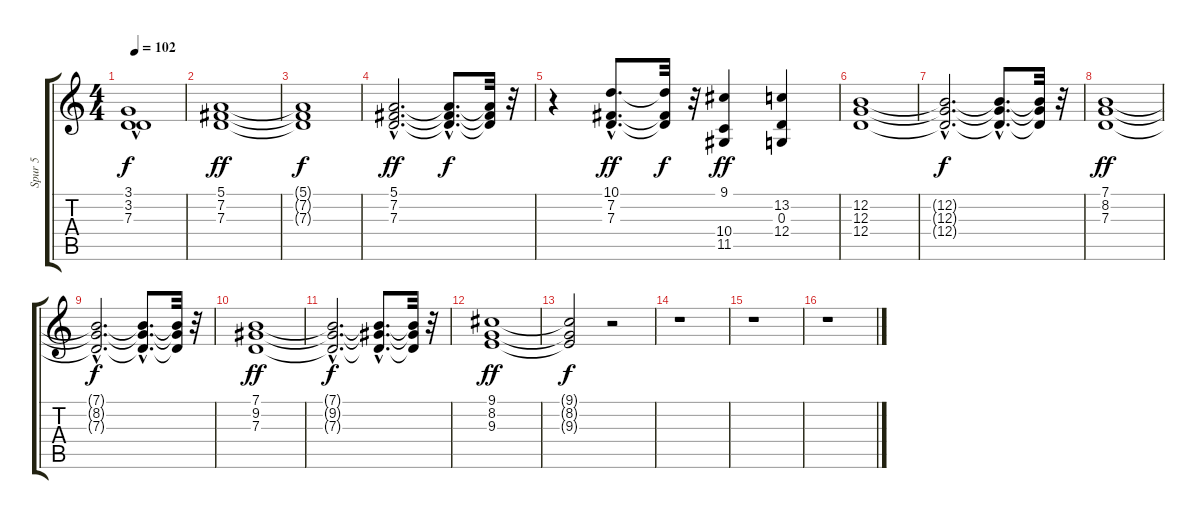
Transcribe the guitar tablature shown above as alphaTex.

\track ("Spur 5" "Spur 5") {instrument choiraahs}
\staff {score tabs}
\tuning (E4 B3 G3 D3 A2 E2) {hide}
\ts (4 4)
\tempo 102
\clef g2
\ks c
(3.1{t} 3.2{t} 7.3{hac t}).1{dy f} |
(5.1 7.2 7.3).1{dy ff} |
(5.1{t} 7.2{t} 7.3{t}).1{dy f} |
(5.1{hac} 7.2{hac} 7.3{hac}).2{d dy ff} (5.1{hac t} 7.2{hac t} 7.3{hac t}).8{d dy f} (5.1{t} 7.2{t} 7.3{t}).32 r.32 |
r.4 (10.1{hac} 7.2{hac} 7.3{hac}).8{d dy ff} (10.1{t} 7.2{t} 7.3{t}).32{dy f} r.32 (9.1 10.4 11.5).4{dy ff} (13.2 0.3 12.4).4 |
(12.2 12.3 12.4).1 |
(12.2{hac t} 12.3{hac t} 12.4{hac t}).2{d dy f} (12.2{hac t} 12.3{hac t} 12.4{hac t}).8{d} (12.2{t} 12.3{t} 12.4{t}).32 r.32 |
(7.1 8.2 7.3).1{dy ff} |
(7.1{hac t} 8.2{hac t} 7.3{hac t}).2{d dy f} (7.1{hac t} 8.2{hac t} 7.3{hac t}).8{d} (7.1{t} 8.2{t} 7.3{t}).32 r.32 |
(7.1 9.2 7.3).1{dy ff} |
(7.1{hac t} 9.2{hac t} 7.3{hac t}).2{d dy f} (7.1{hac t} 9.2{hac t} 7.3{hac t}).8{d} (7.1{t} 9.2{t} 7.3{t}).32 r.32 |
(9.1 8.2 9.3).1{dy ff} |
(9.1{t} 8.2{t} 9.3{t}).2{dy f} r.2 |
r.1 |
r.1 |
r.1
